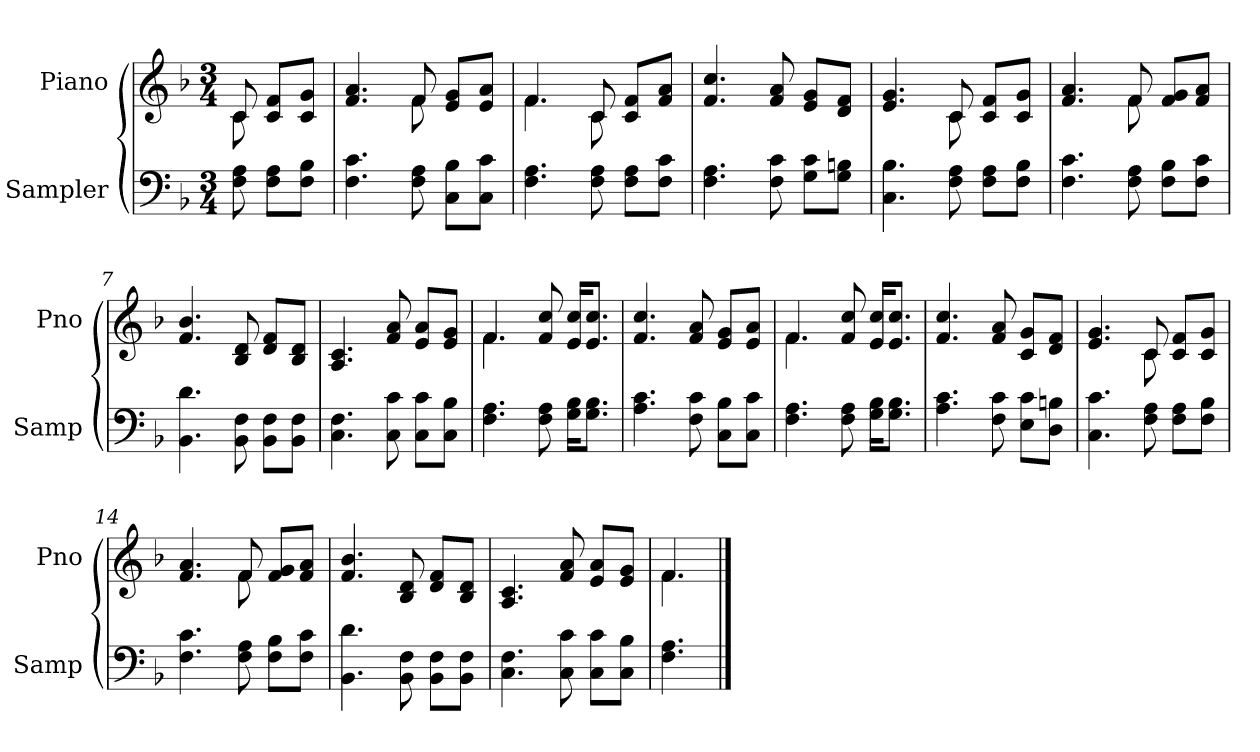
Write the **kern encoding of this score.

**kern	**kern
*part2	*part1
*staff2	*staff1
*I"Sampler	*I"Piano
*I'Samp	*I'Pno
*clefF4	*clefG2
*k[b-]	*k[b-]
*F:	*F:
*M3/4	*M3/4
=1	=1
*	*^
8F 8A	8c/	8c
8F\ 8A\L	8c/ 8f/L	4ryy
8F\ 8B-\J	8c/ 8g/J	.
=2	=2	=2
4.F 4.c	4.f 4.a	4.ryy
8F 8A	8f/	8f
8C\ 8B-\L	8e/ 8g/L	4ryy
8C\ 8c\J	8e/ 8a/J	.
=3	=3	=3
4.F 4.A	4.f/	4.f
8F 8A	8c/	8c
8F\ 8A\L	8c/ 8f/L	4ryy
8F\ 8c\J	8f/ 8a/J	.
*	*v	*v
=4	=4
4.F 4.A	4.f 4.cc
8F 8c	8f 8a
8G\ 8c\L	8e/ 8g/L
8G\ 8Bn\J	8d/ 8f/J
=5	=5
*	*^
4.C 4.B-	4.e 4.g	4.ryy
8F 8A	8c/	8c
8F\ 8A\L	8c/ 8f/L	4ryy
8F\ 8B-\J	8c/ 8g/J	.
=6	=6	=6
4.F 4.c	4.f 4.a	4.ryy
8F 8A	8f/	8f
8F\ 8B-\L	8f/ 8g/L	4ryy
8F\ 8c\J	8f/ 8a/J	.
*	*v	*v
=7	=7
4.BB- 4.d	4.f 4.b-
8BB- 8F	8B- 8d
8BB-\ 8F\L	8d/ 8f/L
8BB-\ 8F\J	8B-/ 8d/J
=8	=8
4.C 4.F	4.A 4.c
8C 8c	8f 8a
8C\ 8c\L	8e/ 8a/L
8C\ 8B-\J	8e/ 8g/J
=9	=9
*	*^
4.F 4.A	4.f/	4.f
8F 8A	8f 8cc	4.ryy
16G\ 16B-\KL	16e/ 16cc/KL	.
8.G\ 8.B-\J	8.e/ 8.cc/J	.
*	*v	*v
=10	=10
4.A 4.c	4.f 4.cc
8F 8c	8f 8a
8C\ 8B-\L	8e/ 8g/L
8C\ 8c\J	8e/ 8a/J
=11	=11
*	*^
4.F 4.A	4.f/	4.f
8F 8A	8f 8cc	4.ryy
16G\ 16B-\KL	16e/ 16cc/KL	.
8.G\ 8.B-\J	8.e/ 8.cc/J	.
*	*v	*v
=12	=12
4.A 4.c	4.f 4.cc
8F 8c	8f 8a
8E\ 8c\L	8c/ 8g/L
8D\ 8Bn\J	8d/ 8f/J
=13	=13
*	*^
4.C 4.c	4.e 4.g	4.ryy
8F 8A	8c/	8c
8F\ 8A\L	8c/ 8f/L	4ryy
8F\ 8B-\J	8c/ 8g/J	.
=14	=14	=14
4.F 4.c	4.f 4.a	4.ryy
8F 8A	8f/	8f
8F\ 8B-\L	8f/ 8g/L	4ryy
8F\ 8c\J	8f/ 8a/J	.
*	*v	*v
=15	=15
4.BB- 4.d	4.f 4.b-
8BB- 8F	8B- 8d
8BB-\ 8F\L	8d/ 8f/L
8BB-\ 8F\J	8B-/ 8d/J
=16	=16
4.C 4.F	4.A 4.c
8C 8c	8f 8a
8C\ 8c\L	8e/ 8a/L
8C\ 8B-\J	8e/ 8g/J
=17	=17
*	*^
4.F 4.A	4.f/	4.f
*	*v	*v
==	==
*-	*-
